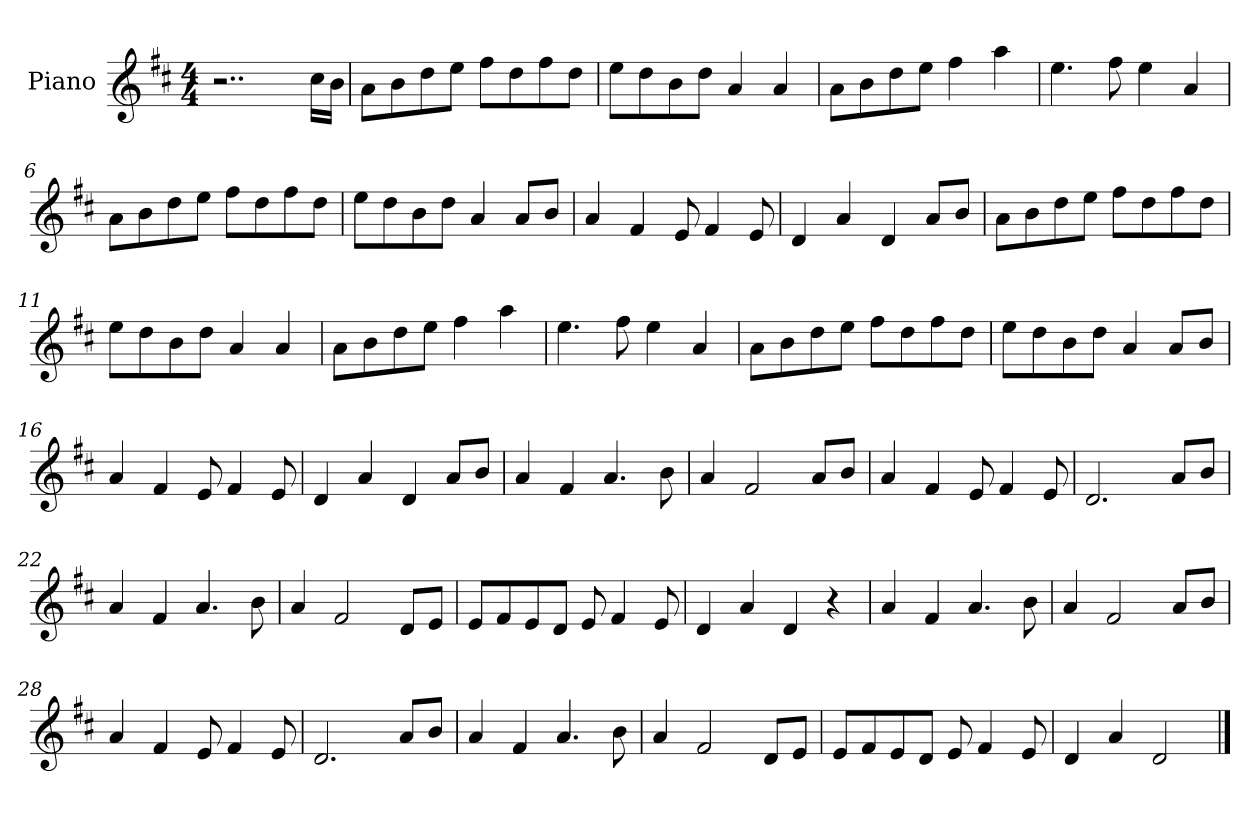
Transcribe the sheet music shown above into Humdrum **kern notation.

**kern
*part1
*staff1
*I"Piano
*I'Pno
*clefG2
*k[f#c#]
*M4/4
=1
2..r
16cc#\LL
16b\JJ
=2
8a\L
8b\
8dd\
8ee\J
8ff#\L
8dd\
8ff#\
8dd\J
=3
8ee\L
8dd\
8b\
8dd\J
4a/
4a/
=4
8a\L
8b\
8dd\
8ee\J
4ff#\
4aa\
=5
4.ee\
8ff#\
4ee\
4a/
=6
8a\L
8b\
8dd\
8ee\J
8ff#\L
8dd\
8ff#\
8dd\J
=7
8ee\L
8dd\
8b\
8dd\J
4a/
8a/L
8b/J
=8
4a/
4f#/
8e/
4f#/
8e/
=9
4d/
4a/
4d/
8a/L
8b/J
=10
8a\L
8b\
8dd\
8ee\J
8ff#\L
8dd\
8ff#\
8dd\J
=11
8ee\L
8dd\
8b\
8dd\J
4a/
4a/
=12
8a\L
8b\
8dd\
8ee\J
4ff#\
4aa\
=13
4.ee\
8ff#\
4ee\
4a/
=14
8a\L
8b\
8dd\
8ee\J
8ff#\L
8dd\
8ff#\
8dd\J
=15
8ee\L
8dd\
8b\
8dd\J
4a/
8a/L
8b/J
=16
4a/
4f#/
8e/
4f#/
8e/
=17
4d/
4a/
4d/
8a/L
8b/J
=18
4a/
4f#/
4.a/
8b\
=19
4a/
2f#/
8a/L
8b/J
=20
4a/
4f#/
8e/
4f#/
8e/
=21
2.d/
8a/L
8b/J
=22
4a/
4f#/
4.a/
8b\
=23
4a/
2f#/
8d/L
8e/J
=24
8e/L
8f#/
8e/
8d/J
8e/
4f#/
8e/
=25
4d/
4a/
4d/
4r
=26
4a/
4f#/
4.a/
8b\
=27
4a/
2f#/
8a/L
8b/J
=28
4a/
4f#/
8e/
4f#/
8e/
=29
2.d/
8a/L
8b/J
=30
4a/
4f#/
4.a/
8b\
=31
4a/
2f#/
8d/L
8e/J
=32
8e/L
8f#/
8e/
8d/J
8e/
4f#/
8e/
=33
4d/
4a/
2d/
==
*-
